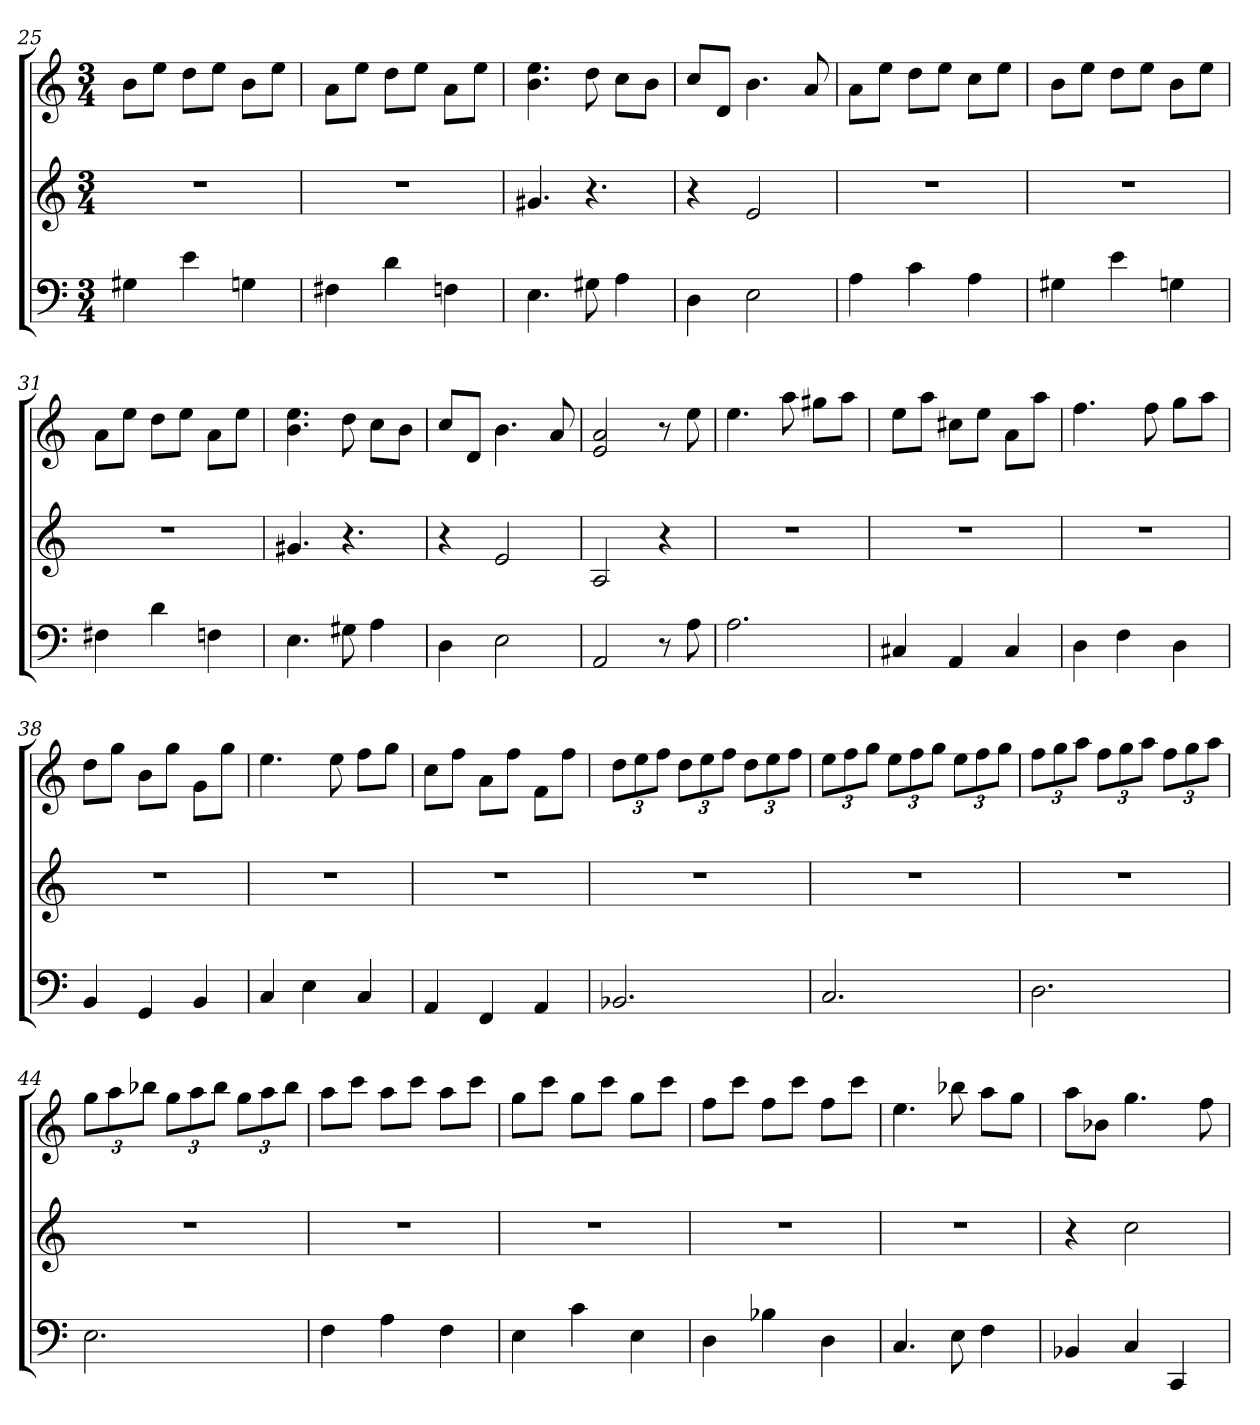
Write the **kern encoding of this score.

**kern	**kern	**kern
*part3	*part2	*part1
*staff3	*staff2	*staff1
*k[]	*k[]	*k[]
*a:	*a:	*a:
*M3/4	*M3/4	*M3/4
=25	=25	=25
4G#X	2.r	8bL
.	.	8eeJ
4e	.	8ddL
.	.	8eeJ
4Gn	.	8bL
.	.	8eeJ
=26	=26	=26
4F#X	2.r	8aL
.	.	8eeJ
4d	.	8ddL
.	.	8eeJ
4Fn	.	8aL
.	.	8eeJ
=27	=27	=27
4.E	4.g#X	4.b 4.ee
8G#X	4.r	8dd
4A	.	8ccL
.	.	8bJ
=28	=28	=28
4D	4r	8ccL
.	.	8dJ
2E	2e	4.b
.	.	8a
=29	=29	=29
4A	2.r	8aL
.	.	8eeJ
4c	.	8ddL
.	.	8eeJ
4A	.	8ccL
.	.	8eeJ
=30	=30	=30
4G#X	2.r	8bL
.	.	8eeJ
4e	.	8ddL
.	.	8eeJ
4Gn	.	8bL
.	.	8eeJ
=31	=31	=31
4F#X	2.r	8aL
.	.	8eeJ
4d	.	8ddL
.	.	8eeJ
4Fn	.	8aL
.	.	8eeJ
=32	=32	=32
4.E	4.g#X	4.b 4.ee
8G#X	4.r	8dd
4A	.	8ccL
.	.	8bJ
=33	=33	=33
4D	4r	8ccL
.	.	8dJ
2E	2e	4.b
.	.	8a
=34	=34	=34
2AA	2A	2e 2a
8r	4r	8r
8A	.	8ee
=35	=35	=35
2.A	2.r	4.ee
.	.	8aa
.	.	8gg#XL
.	.	8aaJ
=36	=36	=36
4C#X	2.r	8eeL
.	.	8aaJ
4AA	.	8cc#XL
.	.	8eeJ
4C#	.	8aL
.	.	8aaJ
=37	=37	=37
4D	2.r	4.ff
4F	.	.
.	.	8ff
4D	.	8ggL
.	.	8aaJ
=38	=38	=38
4BB	2.r	8ddL
.	.	8ggJ
4GG	.	8bL
.	.	8ggJ
4BB	.	8gL
.	.	8ggJ
=39	=39	=39
4C	2.r	4.ee
4E	.	.
.	.	8ee
4C	.	8ffL
.	.	8ggJ
=40	=40	=40
4AA	2.r	8ccL
.	.	8ffJ
4FF	.	8aL
.	.	8ffJ
4AA	.	8fL
.	.	8ffJ
=41	=41	=41
2.BB-X	2.r	12ddL
.	.	12ee
.	.	12ffJ
.	.	12ddL
.	.	12ee
.	.	12ffJ
.	.	12ddL
.	.	12ee
.	.	12ffJ
=42	=42	=42
2.C	2.r	12eeL
.	.	12ff
.	.	12ggJ
.	.	12eeL
.	.	12ff
.	.	12ggJ
.	.	12eeL
.	.	12ff
.	.	12ggJ
=43	=43	=43
2.D	2.r	12ffL
.	.	12gg
.	.	12aaJ
.	.	12ffL
.	.	12gg
.	.	12aaJ
.	.	12ffL
.	.	12gg
.	.	12aaJ
=44	=44	=44
2.E	2.r	12ggL
.	.	12aa
.	.	12bb-XJ
.	.	12ggL
.	.	12aa
.	.	12bb-J
.	.	12ggL
.	.	12aa
.	.	12bb-J
=45	=45	=45
4F	2.r	8aaL
.	.	8cccJ
4A	.	8aaL
.	.	8cccJ
4F	.	8aaL
.	.	8cccJ
=46	=46	=46
4E	2.r	8ggL
.	.	8cccJ
4c	.	8ggL
.	.	8cccJ
4E	.	8ggL
.	.	8cccJ
=47	=47	=47
4D	2.r	8ffL
.	.	8cccJ
4B-X	.	8ffL
.	.	8cccJ
4D	.	8ffL
.	.	8cccJ
=48	=48	=48
4.C	2.r	4.ee
8E	.	8bb-X
4F	.	8aaL
.	.	8ggJ
=49	=49	=49
4BB-X	4r	8aaL
.	.	8b-XJ
4C	2cc	4.gg
4CC	.	.
.	.	8ff
=	=	=
*-	*-	*-
